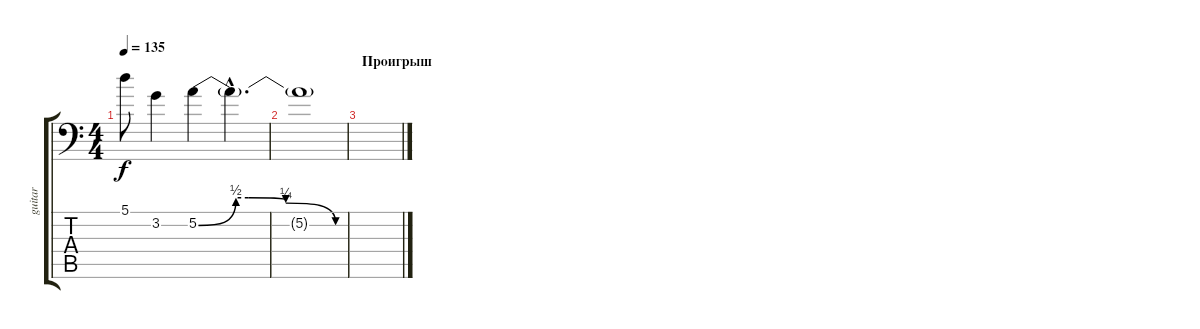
\track ("guitar" "guitar") {instrument overdrivenguitar}
\staff {score tabs}
\tuning (A3 E3 C3 G2 D2 G1) {hide}
\ts (4 4)
\tempo 135
\clef f4
\ks c
5.1{t}.8{dy f} 3.2.4 5.2{be (custom 0 0 15 2 20 2 35 1 55 0 60 0)}.4 5.2{hac t}.4{d} |
5.2{t}.1 |
\section ("" "Проигрыш")
